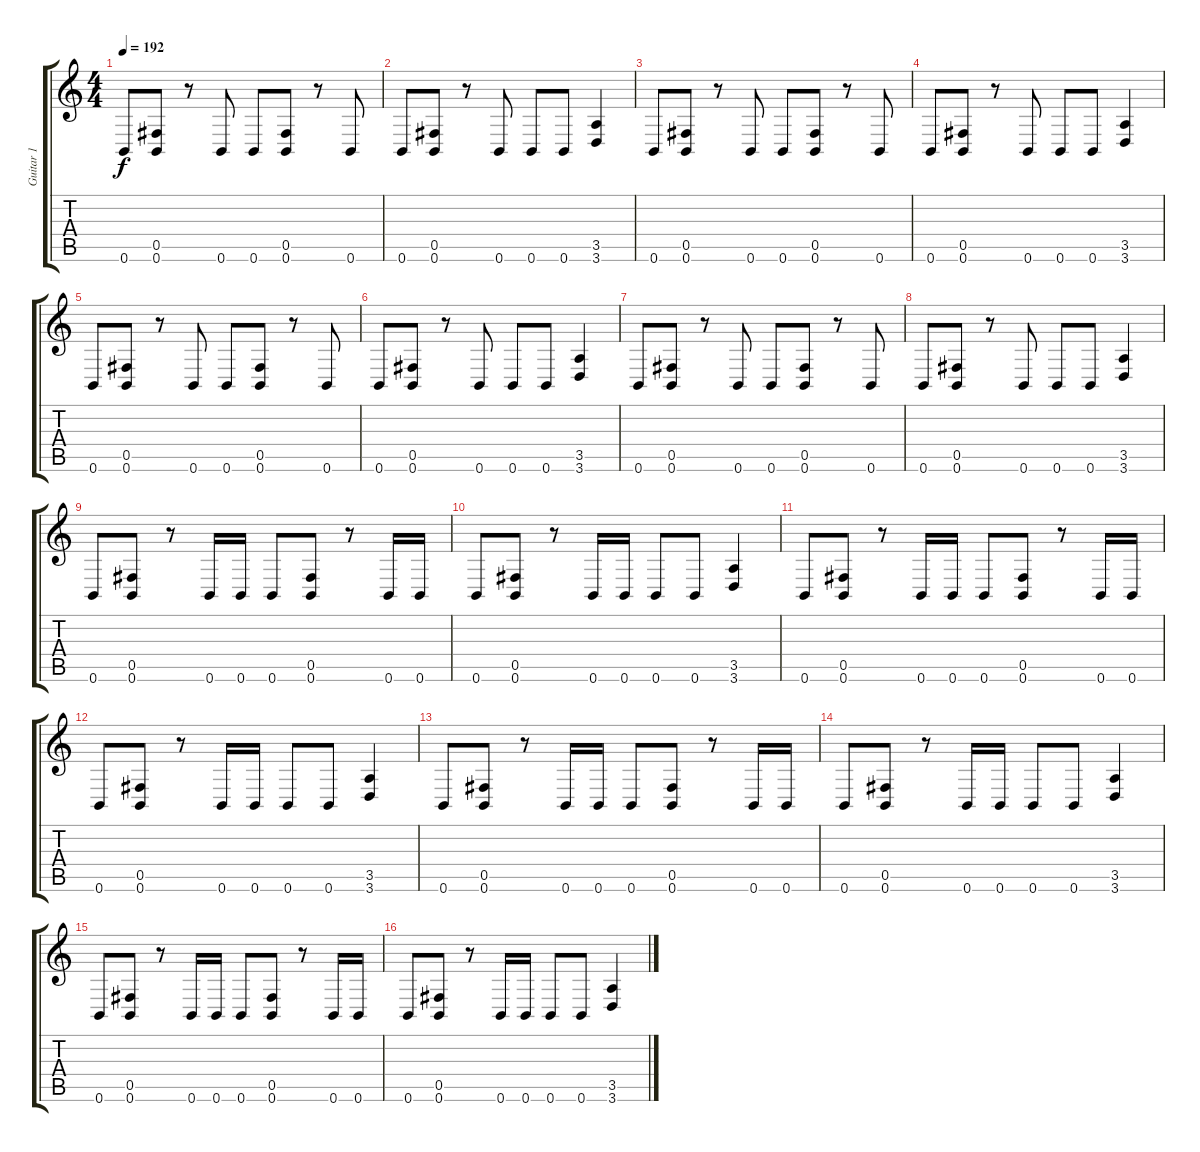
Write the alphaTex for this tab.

\track ("Guitar 1" "Guitar 1") {instrument overdrivenguitar}
\staff {score tabs}
\tuning (Db4 Ab3 E3 B2 Gb2 B1) {hide}
\ts (4 4)
\tempo 192
\clef g2
\ks c
0.6.8{dy f instrument overdrivenguitar} (0.5 0.6).8 r.8 0.6.8 0.6.8 (0.5 0.6).8 r.8 0.6.8 |
0.6.8 (0.5 0.6).8 r.8 0.6.8 0.6.8 0.6.8 (3.5 3.6).4 |
0.6.8 (0.5 0.6).8 r.8 0.6.8 0.6.8 (0.5 0.6).8 r.8 0.6.8 |
0.6.8 (0.5 0.6).8 r.8 0.6.8 0.6.8 0.6.8 (3.5 3.6).4 |
0.6.8 (0.5 0.6).8 r.8 0.6.8 0.6.8 (0.5 0.6).8 r.8 0.6.8 |
0.6.8 (0.5 0.6).8 r.8 0.6.8 0.6.8 0.6.8 (3.5 3.6).4 |
0.6.8 (0.5 0.6).8 r.8 0.6.8 0.6.8 (0.5 0.6).8 r.8 0.6.8 |
0.6.8 (0.5 0.6).8 r.8 0.6.8 0.6.8 0.6.8 (3.5 3.6).4 |
0.6.8 (0.5 0.6).8 r.8 0.6.16 0.6.16 0.6.8 (0.5 0.6).8 r.8 0.6.16 0.6.16 |
0.6.8 (0.5 0.6).8 r.8 0.6.16 0.6.16 0.6.8 0.6.8 (3.5 3.6).4 |
0.6.8 (0.5 0.6).8 r.8 0.6.16 0.6.16 0.6.8 (0.5 0.6).8 r.8 0.6.16 0.6.16 |
0.6.8 (0.5 0.6).8 r.8 0.6.16 0.6.16 0.6.8 0.6.8 (3.5 3.6).4 |
0.6.8 (0.5 0.6).8 r.8 0.6.16 0.6.16 0.6.8 (0.5 0.6).8 r.8 0.6.16 0.6.16 |
0.6.8 (0.5 0.6).8 r.8 0.6.16 0.6.16 0.6.8 0.6.8 (3.5 3.6).4 |
0.6.8 (0.5 0.6).8 r.8 0.6.16 0.6.16 0.6.8 (0.5 0.6).8 r.8 0.6.16 0.6.16 |
0.6.8 (0.5 0.6).8 r.8 0.6.16 0.6.16 0.6.8 0.6.8 (3.5 3.6).4
